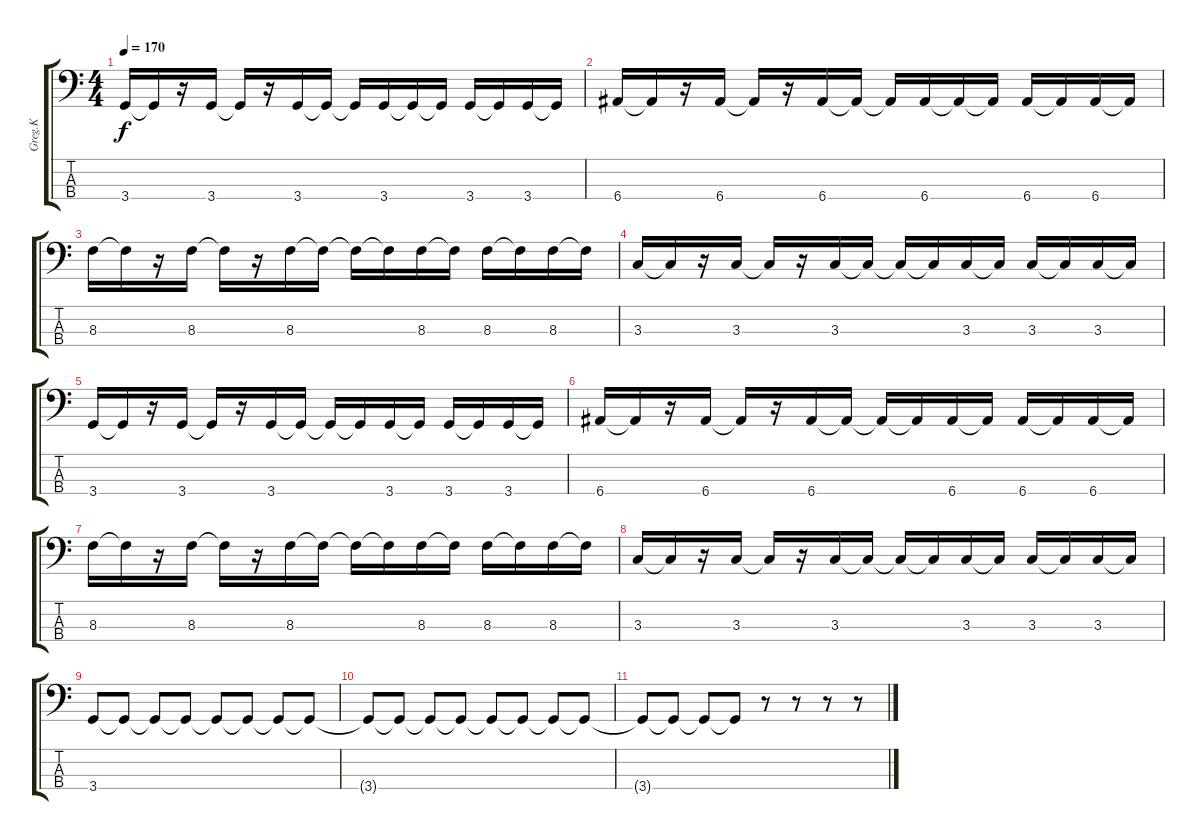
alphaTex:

\track ("Greg.K" "Greg.K") {instrument electricbasspick}
\staff {score tabs}
\tuning (G2 D2 A1 E1) {hide}
\ts (4 4)
\tempo 170
\clef f4
\ks c
3.4.16{dy f} 3.4{t}.16 r.16 3.4.16 3.4{t}.16 r.16 3.4.16 3.4{t}.16 3.4{t}.16 3.4.16 3.4{t}.16 3.4{t}.16 3.4.16 3.4{t}.16 3.4.16 3.4{t}.16 |
6.4.16 6.4{t}.16 r.16 6.4.16 6.4{t}.16 r.16 6.4.16 6.4{t}.16 6.4{t}.16 6.4.16 6.4{t}.16 6.4{t}.16 6.4.16 6.4{t}.16 6.4.16 6.4{t}.16 |
8.3.16 8.3{t}.16 r.16 8.3.16 8.3{t}.16 r.16 8.3.16 8.3{t}.16 8.3{t}.16 8.3{t}.16 8.3.16 8.3{t}.16 8.3.16 8.3{t}.16 8.3.16 8.3{t}.16 |
3.3.16 3.3{t}.16 r.16 3.3.16 3.3{t}.16 r.16 3.3.16 3.3{t}.16 3.3{t}.16 3.3{t}.16 3.3.16 3.3{t}.16 3.3.16 3.3{t}.16 3.3.16 3.3{t}.16 |
3.4.16 3.4{t}.16 r.16 3.4.16 3.4{t}.16 r.16 3.4.16 3.4{t}.16 3.4{t}.16 3.4{t}.16 3.4.16 3.4{t}.16 3.4.16 3.4{t}.16 3.4.16 3.4{t}.16 |
6.4.16 6.4{t}.16 r.16 6.4.16 6.4{t}.16 r.16 6.4.16 6.4{t}.16 6.4{t}.16 6.4{t}.16 6.4.16 6.4{t}.16 6.4.16 6.4{t}.16 6.4.16 6.4{t}.16 |
8.3.16 8.3{t}.16 r.16 8.3.16 8.3{t}.16 r.16 8.3.16 8.3{t}.16 8.3{t}.16 8.3{t}.16 8.3.16 8.3{t}.16 8.3.16 8.3{t}.16 8.3.16 8.3{t}.16 |
3.3.16 3.3{t}.16 r.16 3.3.16 3.3{t}.16 r.16 3.3.16 3.3{t}.16 3.3{t}.16 3.3{t}.16 3.3.16 3.3{t}.16 3.3.16 3.3{t}.16 3.3.16 3.3{t}.16 |
3.4.8 3.4{t}.8 3.4{t}.8 3.4{t}.8 3.4{t}.8 3.4{t}.8 3.4{t}.8 3.4{t}.8 |
3.4{t}.8 3.4{t}.8 3.4{t}.8 3.4{t}.8 3.4{t}.8 3.4{t}.8 3.4{t}.8 3.4{t}.8 |
3.4{t}.8 3.4{t}.8 3.4{t}.8 3.4{t}.8 r.8 r.8 r.8 r.8
